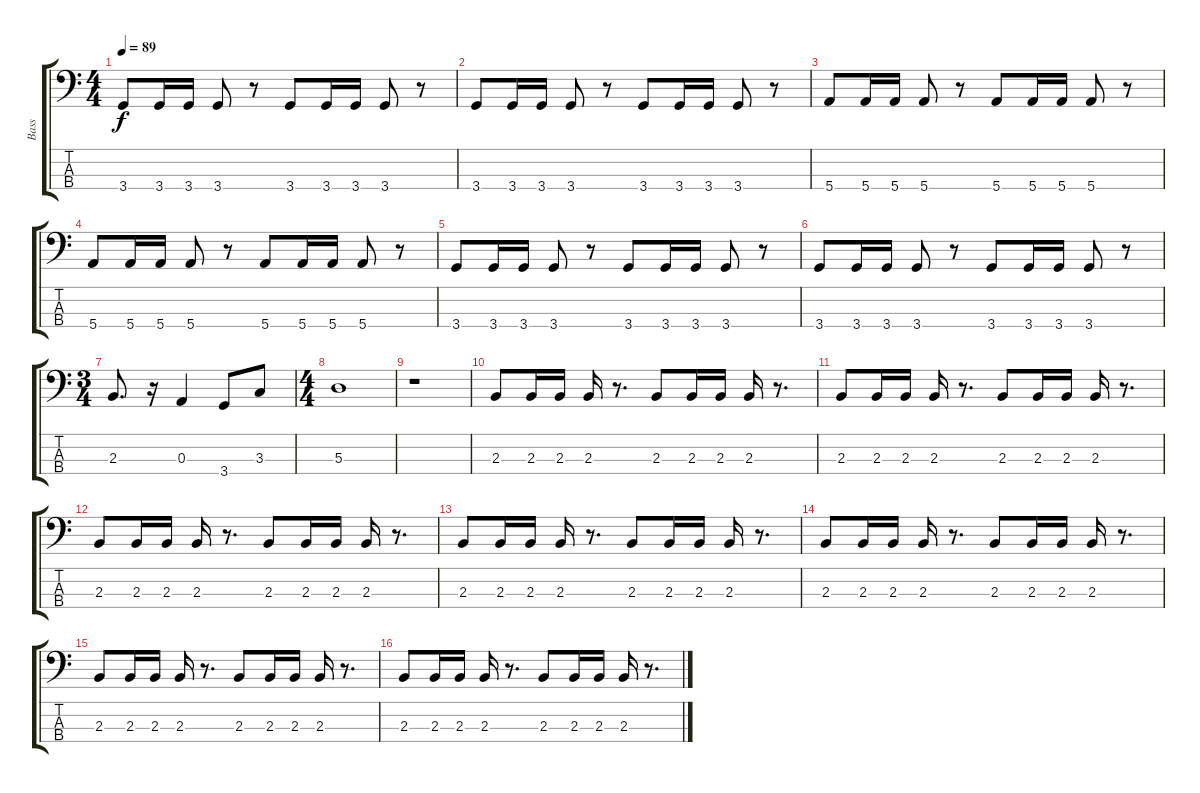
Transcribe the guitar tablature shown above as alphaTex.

\track ("Bass" "Bass") {instrument electricbassfinger}
\staff {score tabs}
\tuning (G2 D2 A1 E1) {hide}
\ts (4 4)
\tempo 89
\clef f4
\ks c
3.4.8{dy f} 3.4.16 3.4.16 3.4.8 r.8 3.4.8 3.4.16 3.4.16 3.4.8 r.8 |
3.4.8 3.4.16 3.4.16 3.4.8 r.8 3.4.8 3.4.16 3.4.16 3.4.8 r.8 |
5.4.8 5.4.16 5.4.16 5.4.8 r.8 5.4.8 5.4.16 5.4.16 5.4.8 r.8 |
5.4.8 5.4.16 5.4.16 5.4.8 r.8 5.4.8 5.4.16 5.4.16 5.4.8 r.8 |
3.4.8 3.4.16 3.4.16 3.4.8 r.8 3.4.8 3.4.16 3.4.16 3.4.8 r.8 |
3.4.8 3.4.16 3.4.16 3.4.8 r.8 3.4.8 3.4.16 3.4.16 3.4.8 r.8 |
\ts (3 4)
2.3.8{d} r.16 0.3.4 3.4.8 3.3.8 |
\ts (4 4)
5.3.1 |
r.1 |
2.3.8 2.3.16 2.3.16 2.3.16 r.8{d} 2.3.8 2.3.16 2.3.16 2.3.16 r.8{d} |
2.3.8 2.3.16 2.3.16 2.3.16 r.8{d} 2.3.8 2.3.16 2.3.16 2.3.16 r.8{d} |
2.3.8 2.3.16 2.3.16 2.3.16 r.8{d} 2.3.8 2.3.16 2.3.16 2.3.16 r.8{d} |
2.3.8 2.3.16 2.3.16 2.3.16 r.8{d} 2.3.8 2.3.16 2.3.16 2.3.16 r.8{d} |
2.3.8 2.3.16 2.3.16 2.3.16 r.8{d} 2.3.8 2.3.16 2.3.16 2.3.16 r.8{d} |
2.3.8 2.3.16 2.3.16 2.3.16 r.8{d} 2.3.8 2.3.16 2.3.16 2.3.16 r.8{d} |
2.3.8 2.3.16 2.3.16 2.3.16 r.8{d} 2.3.8 2.3.16 2.3.16 2.3.16 r.8{d}
